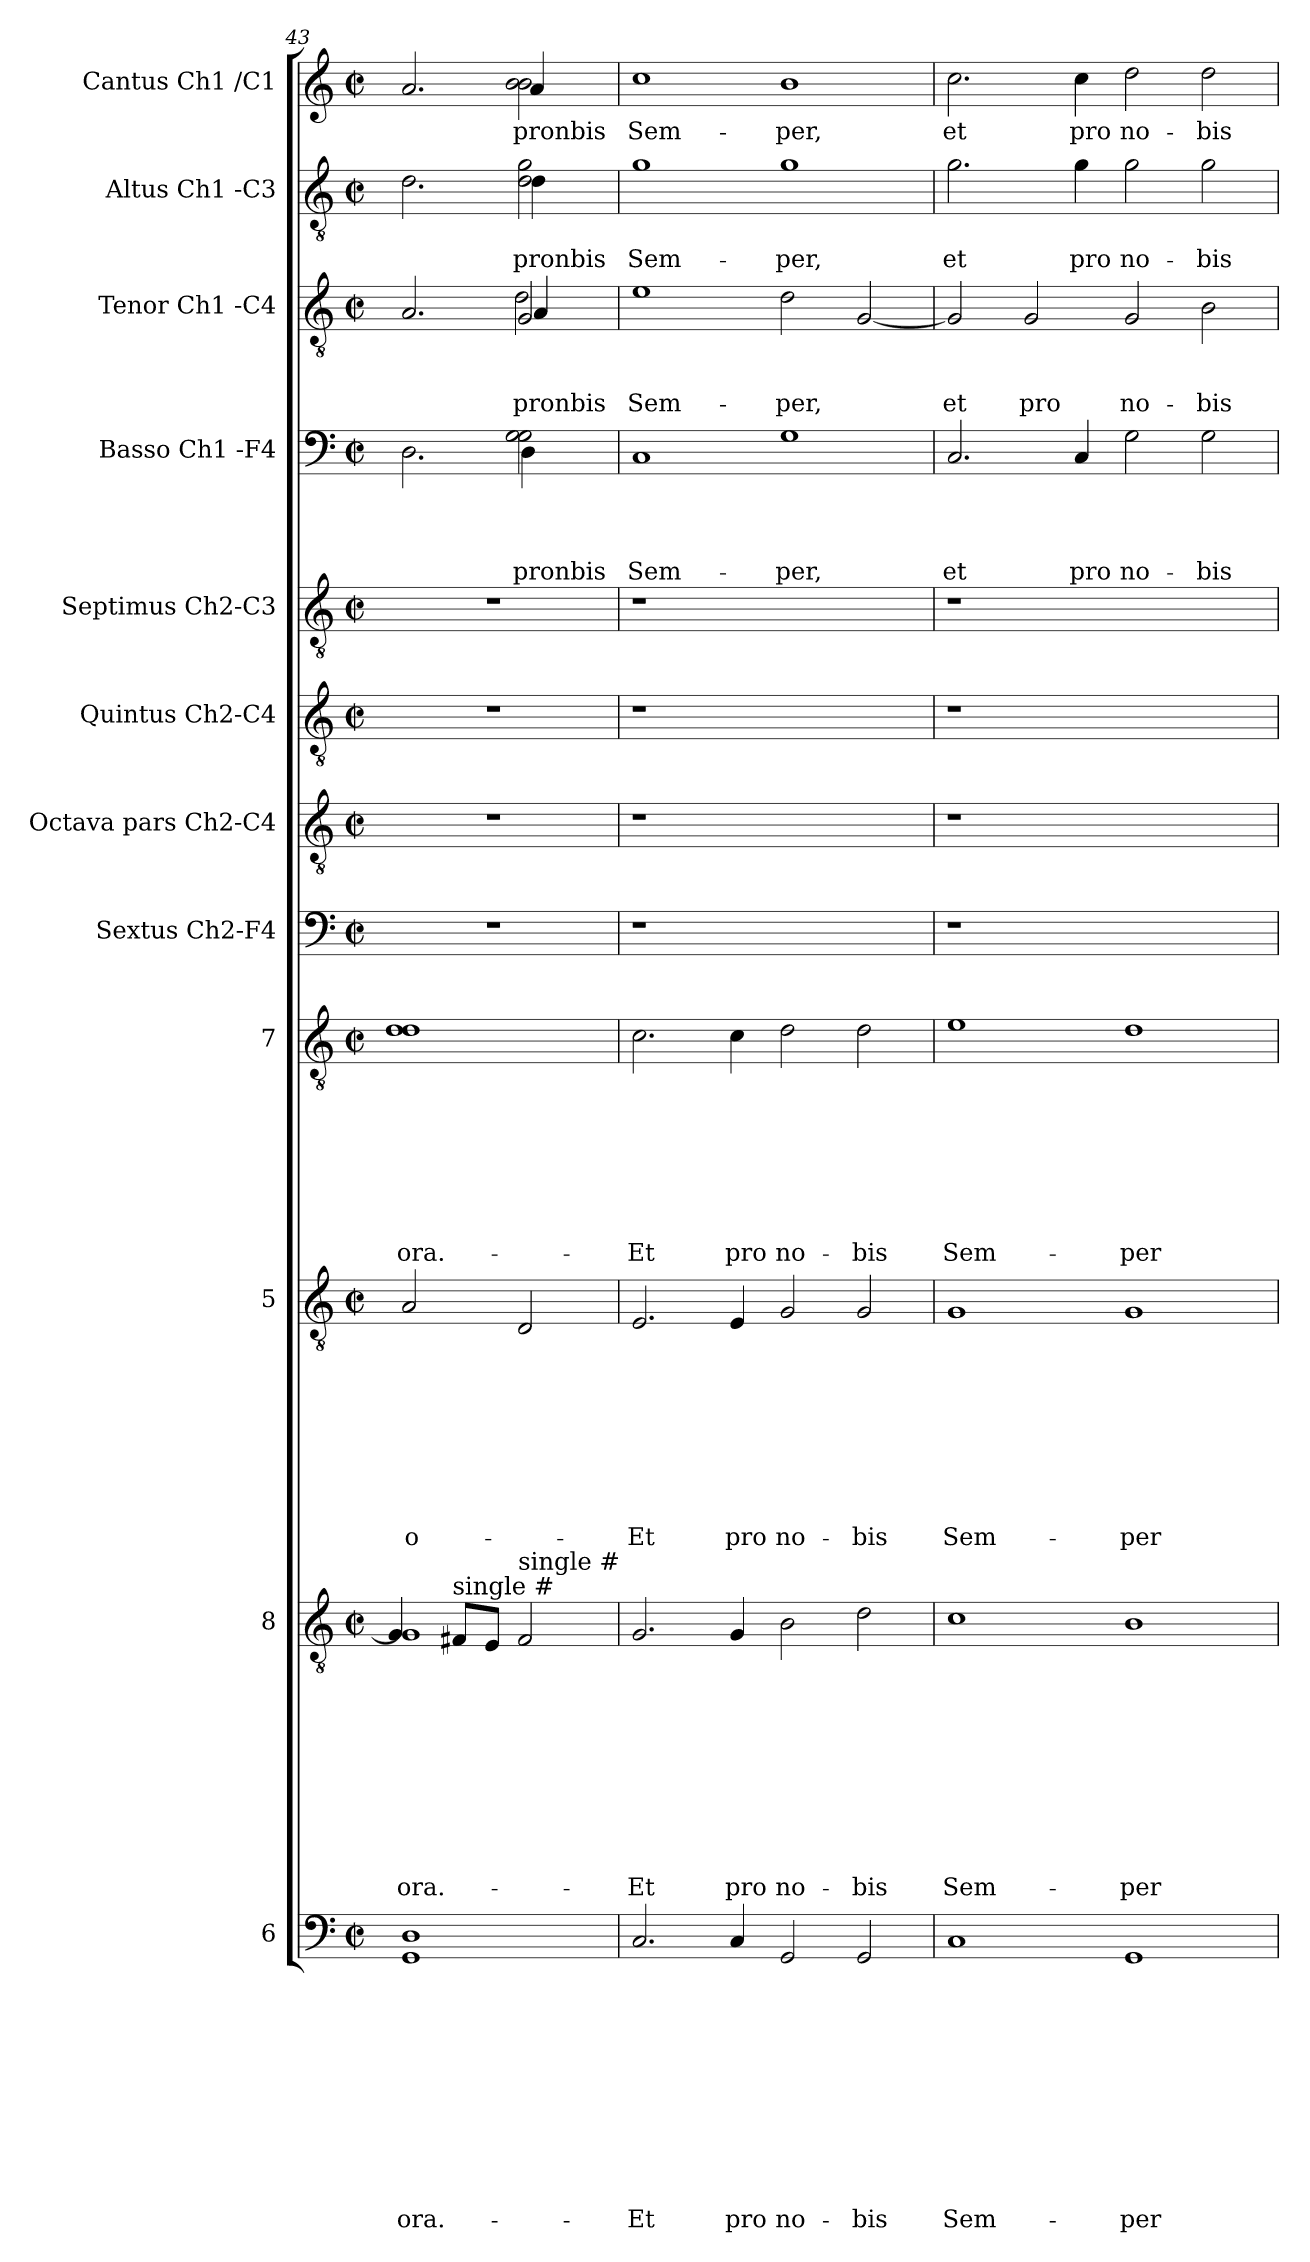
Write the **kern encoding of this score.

**kern	**text	**text	**text	**text	**text	**text	**text	**text	**text	**text	**text	**kern	**text	**text	**text	**text	**text	**text	**text	**text	**text	**text	**kern	**text	**text	**text	**text	**text	**text	**text	**text	**text	**kern	**text	**text	**text	**text	**text	**text	**text	**text	**kern	**kern	**kern	**kern	**kern	**text	**text	**text	**text	**kern	**text	**text	**text	**kern	**text	**text	**kern	**text
*part12	*part12	*part12	*part12	*part12	*part12	*part12	*part12	*part12	*part12	*part12	*part12	*part11	*part11	*part11	*part11	*part11	*part11	*part11	*part11	*part11	*part11	*part11	*part10	*part10	*part10	*part10	*part10	*part10	*part10	*part10	*part10	*part10	*part9	*part9	*part9	*part9	*part9	*part9	*part9	*part9	*part9	*part8	*part7	*part6	*part5	*part4	*part4	*part4	*part4	*part4	*part3	*part3	*part3	*part3	*part2	*part2	*part2	*part1	*part1
*staff12	*staff12	*staff12	*staff12	*staff12	*staff12	*staff12	*staff12	*staff12	*staff12	*staff12	*staff12	*staff11	*staff11	*staff11	*staff11	*staff11	*staff11	*staff11	*staff11	*staff11	*staff11	*staff11	*staff10	*staff10	*staff10	*staff10	*staff10	*staff10	*staff10	*staff10	*staff10	*staff10	*staff9	*staff9	*staff9	*staff9	*staff9	*staff9	*staff9	*staff9	*staff9	*staff8	*staff7	*staff6	*staff5	*staff4	*staff4	*staff4	*staff4	*staff4	*staff3	*staff3	*staff3	*staff3	*staff2	*staff2	*staff2	*staff1	*staff1
*I"6	*	*	*	*	*	*	*	*	*	*	*	*I"8	*	*	*	*	*	*	*	*	*	*	*I"5	*	*	*	*	*	*	*	*	*	*I"7	*	*	*	*	*	*	*	*	*I"Sextus Ch2-F4	*I"Octava pars Ch2-C4	*I"Quintus Ch2-C4	*I"Septimus Ch2-C3	*I"Basso Ch1 -F4	*	*	*	*	*I"Tenor Ch1 -C4	*	*	*	*I"Altus Ch1 -C3	*	*	*I"Cantus Ch1 /C1	*
*	*	*	*	*	*	*	*	*	*	*	*	*	*	*	*	*	*	*	*	*	*	*	*	*	*	*	*	*	*	*	*	*	*	*	*	*	*	*	*	*	*	*	*I'Ch	*I'Ch	*I'Ch	*I'B	*	*	*	*	*I'T	*	*	*	*I'A	*	*	*I'C	*
*clefF4	*	*	*	*	*	*	*	*	*	*	*	*clefGv2	*	*	*	*	*	*	*	*	*	*	*clefGv2	*	*	*	*	*	*	*	*	*	*clefGv2	*	*	*	*	*	*	*	*	*clefF4	*clefGv2	*clefGv2	*clefGv2	*clefF4	*	*	*	*	*clefGv2	*	*	*	*clefGv2	*	*	*clefG2	*
*k[]	*	*	*	*	*	*	*	*	*	*	*	*k[]	*	*	*	*	*	*	*	*	*	*	*k[]	*	*	*	*	*	*	*	*	*	*k[]	*	*	*	*	*	*	*	*	*k[]	*k[]	*k[]	*k[]	*k[]	*	*	*	*	*k[]	*	*	*	*k[]	*	*	*k[]	*
*C:	*	*	*	*	*	*	*	*	*	*	*	*C:	*	*	*	*	*	*	*	*	*	*	*C:	*	*	*	*	*	*	*	*	*	*C:	*	*	*	*	*	*	*	*	*C:	*C:	*C:	*C:	*C:	*	*	*	*	*C:	*	*	*	*C:	*	*	*C:	*
*M2/2	*	*	*	*	*	*	*	*	*	*	*	*M2/2	*	*	*	*	*	*	*	*	*	*	*M2/2	*	*	*	*	*	*	*	*	*	*M2/2	*	*	*	*	*	*	*	*	*M2/2	*M2/2	*M2/2	*M2/2	*M2/2	*	*	*	*	*M2/2	*	*	*	*M2/2	*	*	*M2/2	*
*met(c|)	*	*	*	*	*	*	*	*	*	*	*	*met(c|)	*	*	*	*	*	*	*	*	*	*	*met(c|)	*	*	*	*	*	*	*	*	*	*met(c|)	*	*	*	*	*	*	*	*	*met(c|)	*met(c|)	*met(c|)	*met(c|)	*met(c|)	*	*	*	*	*met(c|)	*	*	*	*met(c|)	*	*	*met(c|)	*
=43	=43	=43	=43	=43	=43	=43	=43	=43	=43	=43	=43	=43	=43	=43	=43	=43	=43	=43	=43	=43	=43	=43	=43	=43	=43	=43	=43	=43	=43	=43	=43	=43	=43	=43	=43	=43	=43	=43	=43	=43	=43	=43	=43	=43	=43	=43	=43	=43	=43	=43	=43	=43	=43	=43	=43	=43	=43	=43	=43
!	!	!	!	!	!	!	!	!	!	!	!LO:LY:a	!	!	!	!	!	!	!	!	!	!	!LO:LY:a	!	!	!	!	!	!	!	!	!	!LO:LY:a	!	!	!	!	!	!	!	!	!LO:LY:b	!	!	!	!	!	!	!	!	!	!	!	!	!	!	!	!	!	!
*	*	*	*	*	*	*	*	*	*	*	*	*^	*	*	*	*	*	*	*	*	*	*	*	*	*	*	*	*	*	*	*	*	*	*	*	*	*	*	*	*	*	*	*	*	*	*^	*	*	*	*	*^	*	*	*	*^	*	*	*^	*
*	*	*	*	*	*	*	*	*	*	*	*	*	*	*	*	*	*	*	*	*	*	*	*	*	*	*	*	*	*	*	*	*	*	*	*	*	*	*	*	*	*	*	*	*	*	*	*	*^	*	*	*	*	*	*^	*	*	*	*	*^	*	*	*	*^	*
*	*	*	*	*	*	*	*	*	*	*	*	*	*	*	*	*	*	*	*	*	*	*	*	*	*	*	*	*	*	*	*	*	*	*	*	*	*	*	*	*	*	*	*	*	*	*	*	*	*	*	*	*	*	*	*	*^	*	*	*	*	*	*	*	*	*	*	*	*
1GG 1D	.	.	.	.	.	.	.	.	.	.	-ora.-	1G]	4G/	.	.	.	.	.	.	.	.	.	-ora.-	2A/	.	.	.	.	.	.	.	.	-o-	1d 1d	.	.	.	.	.	.	.	-ora.-	1r	1r	1r	1r	2.D\	2ryy	2ryy	.	.	.	.	2.A/	2ryy	2ryy	2ryy	.	.	.	2.d\	2ryy	2ryy	.	.	2.a/	2ryy	2ryy	.
!	!	!	!	!	!	!	!	!	!	!	!	!	!LO:TX:a:t=single #	!	!	!	!	!	!	!	!	!	!	!	!	!	!	!	!	!	!	!	!	!	!	!	!	!	!	!	!	!	!	!	!	!	!	!	!	!	!	!	!	!	!	!	!	!	!	!	!	!	!	!	!	!	!	!	!
.	.	.	.	.	.	.	.	.	.	.	.	.	8F#/L	.	.	.	.	.	.	.	.	.	.	.	.	.	.	.	.	.	.	.	.	.	.	.	.	.	.	.	.	.	.	.	.	.	.	.	.	.	.	.	.	.	.	.	.	.	.	.	.	.	.	.	.	.	.	.	.
.	.	.	.	.	.	.	.	.	.	.	.	.	8E/J	.	.	.	.	.	.	.	.	.	.	.	.	.	.	.	.	.	.	.	.	.	.	.	.	.	.	.	.	.	.	.	.	.	.	.	.	.	.	.	.	.	.	.	.	.	.	.	.	.	.	.	.	.	.	.	.
!	!	!	!	!	!	!	!	!	!	!	!	!	!LO:TX:a:t=single #	!	!	!	!	!	!	!	!	!	!	!	!	!	!	!	!	!	!	!	!	!	!	!	!	!	!	!	!	!	!	!	!	!	!	!	!	!	!	!	!	!	!	!	!	!	!	!	!	!	!	!	!	!	!	!	!
!	!	!	!	!	!	!	!	!	!	!	!	!	!	!	!	!	!	!	!	!	!	!	!	!	!	!	!	!	!	!	!	!	!	!	!	!	!	!	!	!	!	!	!	!	!	!	!	!	!	!	!	!	!LO:LY:a	!	!	!	!	!	!	!LO:LY:a	!	!	!	!	!LO:LY:a	!	!	!	!LO:LY:b
.	.	.	.	.	.	.	.	.	.	.	.	.	2F#/	.	.	.	.	.	.	.	.	.	.	2D/	.	.	.	.	.	.	.	.	.	.	.	.	.	.	.	.	.	.	.	.	.	.	.	2G\ 2G\	4D\	.	.	.	pronbis	.	2G/	2d\	4A/	.	.	pronbis	.	2d\ 2g\	4d\	.	pronbis	.	2b\ 2b\	4a/	pronbis
.	.	.	.	.	.	.	.	.	.	.	.	.	.	.	.	.	.	.	.	.	.	.	.	.	.	.	.	.	.	.	.	.	.	.	.	.	.	.	.	.	.	.	.	.	.	.	4ryy	.	4ryy	.	.	.	.	4ryy	.	.	4ryy	.	.	.	4ryy	.	4ryy	.	.	4ryy	.	4ryy	.
*	*	*	*	*	*	*	*	*	*	*	*	*v	*v	*	*	*	*	*	*	*	*	*	*	*	*	*	*	*	*	*	*	*	*	*	*	*	*	*	*	*	*	*	*	*	*	*	*	*	*	*	*	*	*	*	*	*	*	*	*	*	*	*	*	*	*	*	*	*	*
=44	=44	=44	=44	=44	=44	=44	=44	=44	=44	=44	=44	=44	=44	=44	=44	=44	=44	=44	=44	=44	=44	=44	=44	=44	=44	=44	=44	=44	=44	=44	=44	=44	=44	=44	=44	=44	=44	=44	=44	=44	=44	=44	=44	=44	=44	=44	=44	=44	=44	=44	=44	=44	=44	=44	=44	=44	=44	=44	=44	=44	=44	=44	=44	=44	=44	=44	=44	=44
!	!	!	!	!	!	!	!	!	!	!	!LO:LY:a	!	!	!	!	!	!	!	!	!	!	!LO:LY:a	!	!	!	!	!	!	!	!	!	!LO:LY:a	!	!	!	!	!	!	!	!	!LO:LY:b	!	!	!	!	!	!	!	!	!	!	!LO:LY:a	!	!	!	!	!	!	!LO:LY:a	!	!	!	!	!LO:LY:a	!	!	!	!LO:LY:b
*	*	*	*	*	*	*	*	*	*	*	*	*	*	*	*	*	*	*	*	*	*	*	*	*	*	*	*	*	*	*	*	*	*	*	*	*	*	*	*	*	*	*	*	*	*	*v	*v	*v	*	*	*	*	*	*	*	*	*	*	*	*v	*v	*v	*	*	*v	*v	*v	*
*	*	*	*	*	*	*	*	*	*	*	*	*	*	*	*	*	*	*	*	*	*	*	*	*	*	*	*	*	*	*	*	*	*	*	*	*	*	*	*	*	*	*	*	*	*	*	*	*	*	*	*v	*v	*v	*v	*	*	*	*	*	*	*	*
2.C/	.	.	.	.	.	.	.	.	.	.	-Et	2.G/	.	.	.	.	.	.	.	.	.	-Et	2.E/	.	.	.	.	.	.	.	.	-Et	2.c\	.	.	.	.	.	.	.	-Et	1r	1r	1r	1r	1C	.	.	.	Sem-	1e	.	.	Sem-	1g	.	Sem-	1cc	Sem-
!	!	!	!	!	!	!	!	!	!	!	!LO:LY:a	!	!	!	!	!	!	!	!	!	!	!LO:LY:a	!	!	!	!	!	!	!	!	!	!LO:LY:a	!	!	!	!	!	!	!	!	!LO:LY:b	!	!	!	!	!	!	!	!	!	!	!	!	!	!	!	!	!	!
4C/	.	.	.	.	.	.	.	.	.	.	pro	4G/	.	.	.	.	.	.	.	.	.	pro	4E/	.	.	.	.	.	.	.	.	pro	4c\	.	.	.	.	.	.	.	pro	.	.	.	.	.	.	.	.	.	.	.	.	.	.	.	.	.	.
!	!	!	!	!	!	!	!	!	!	!	!LO:LY:a	!	!	!	!	!	!	!	!	!	!	!LO:LY:a	!	!	!	!	!	!	!	!	!	!LO:LY:a	!	!	!	!	!	!	!	!	!LO:LY:b	!	!	!	!	!	!	!	!	!LO:LY:a	!	!	!	!LO:LY:a	!	!	!LO:LY:a	!	!LO:LY:b
2GG/	.	.	.	.	.	.	.	.	.	.	no-	2B\	.	.	.	.	.	.	.	.	.	no-	2G/	.	.	.	.	.	.	.	.	no-	2d\	.	.	.	.	.	.	.	no-	1ryy	1ryy	1ryy	1ryy	1G	.	.	.	-per,	2d\	.	.	-per,	1g	.	-per,	1b	-per,
!	!	!	!	!	!	!	!	!	!	!	!LO:LY:a	!	!	!	!	!	!	!	!	!	!	!LO:LY:a	!	!	!	!	!	!	!	!	!	!LO:LY:a	!	!	!	!	!	!	!	!	!LO:LY:b	!	!	!	!	!	!	!	!	!	!	!	!	!	!	!	!	!	!
2GG/	.	.	.	.	.	.	.	.	.	.	-bis	2d\	.	.	.	.	.	.	.	.	.	-bis	2G/	.	.	.	.	.	.	.	.	-bis	2d\	.	.	.	.	.	.	.	-bis	.	.	.	.	.	.	.	.	.	[<2G/	.	.	.	.	.	.	.	.
=45	=45	=45	=45	=45	=45	=45	=45	=45	=45	=45	=45	=45	=45	=45	=45	=45	=45	=45	=45	=45	=45	=45	=45	=45	=45	=45	=45	=45	=45	=45	=45	=45	=45	=45	=45	=45	=45	=45	=45	=45	=45	=45	=45	=45	=45	=45	=45	=45	=45	=45	=45	=45	=45	=45	=45	=45	=45	=45	=45
!	!	!	!	!	!	!	!	!	!	!	!LO:LY:a	!	!	!	!	!	!	!	!	!	!	!LO:LY:a	!	!	!	!	!	!	!	!	!	!LO:LY:a	!	!	!	!	!	!	!	!	!LO:LY:b	!	!	!	!	!	!	!	!	!LO:LY:a	!	!	!	!LO:LY:a	!	!	!LO:LY:a	!	!LO:LY:b
1C	.	.	.	.	.	.	.	.	.	.	Sem-	1c	.	.	.	.	.	.	.	.	.	Sem-	1G	.	.	.	.	.	.	.	.	Sem-	1e	.	.	.	.	.	.	.	Sem-	1r	1r	1r	1r	2.C/	.	.	.	et	2G/]	.	.	et	2.g\	.	et	2.cc\	et
!	!	!	!	!	!	!	!	!	!	!	!	!	!	!	!	!	!	!	!	!	!	!	!	!	!	!	!	!	!	!	!	!	!	!	!	!	!	!	!	!	!	!	!	!	!	!	!	!	!	!	!	!	!	!LO:LY:a	!	!	!	!	!
.	.	.	.	.	.	.	.	.	.	.	.	.	.	.	.	.	.	.	.	.	.	.	.	.	.	.	.	.	.	.	.	.	.	.	.	.	.	.	.	.	.	.	.	.	.	.	.	.	.	.	2G/	.	.	pro	.	.	.	.	.
!	!	!	!	!	!	!	!	!	!	!	!	!	!	!	!	!	!	!	!	!	!	!	!	!	!	!	!	!	!	!	!	!	!	!	!	!	!	!	!	!	!	!	!	!	!	!	!	!	!	!LO:LY:a	!	!	!	!	!	!	!LO:LY:a	!	!LO:LY:b
.	.	.	.	.	.	.	.	.	.	.	.	.	.	.	.	.	.	.	.	.	.	.	.	.	.	.	.	.	.	.	.	.	.	.	.	.	.	.	.	.	.	.	.	.	.	4C/	.	.	.	pro	.	.	.	.	4g\	.	pro	4cc\	pro
!	!	!	!	!	!	!	!	!	!	!	!LO:LY:a	!	!	!	!	!	!	!	!	!	!	!LO:LY:a	!	!	!	!	!	!	!	!	!	!LO:LY:a	!	!	!	!	!	!	!	!	!LO:LY:b	!	!	!	!	!	!	!	!	!LO:LY:a	!	!	!	!LO:LY:a	!	!	!LO:LY:a	!	!LO:LY:b
1GG	.	.	.	.	.	.	.	.	.	.	-per	1B	.	.	.	.	.	.	.	.	.	-per	1G	.	.	.	.	.	.	.	.	-per	1d	.	.	.	.	.	.	.	-per	1ryy	1ryy	1ryy	1ryy	2G\	.	.	.	no-	2G/	.	.	no-	2g\	.	no-	2dd\	no-
!	!	!	!	!	!	!	!	!	!	!	!	!	!	!	!	!	!	!	!	!	!	!	!	!	!	!	!	!	!	!	!	!	!	!	!	!	!	!	!	!	!	!	!	!	!	!	!	!	!	!LO:LY:a	!	!	!	!LO:LY:a	!	!	!LO:LY:a	!	!LO:LY:b
.	.	.	.	.	.	.	.	.	.	.	.	.	.	.	.	.	.	.	.	.	.	.	.	.	.	.	.	.	.	.	.	.	.	.	.	.	.	.	.	.	.	.	.	.	.	2G\	.	.	.	-bis	2B\	.	.	-bis	2g\	.	-bis	2dd\	-bis
=	=	=	=	=	=	=	=	=	=	=	=	=	=	=	=	=	=	=	=	=	=	=	=	=	=	=	=	=	=	=	=	=	=	=	=	=	=	=	=	=	=	=	=	=	=	=	=	=	=	=	=	=	=	=	=	=	=	=	=
*-	*-	*-	*-	*-	*-	*-	*-	*-	*-	*-	*-	*-	*-	*-	*-	*-	*-	*-	*-	*-	*-	*-	*-	*-	*-	*-	*-	*-	*-	*-	*-	*-	*-	*-	*-	*-	*-	*-	*-	*-	*-	*-	*-	*-	*-	*-	*-	*-	*-	*-	*-	*-	*-	*-	*-	*-	*-	*-	*-
